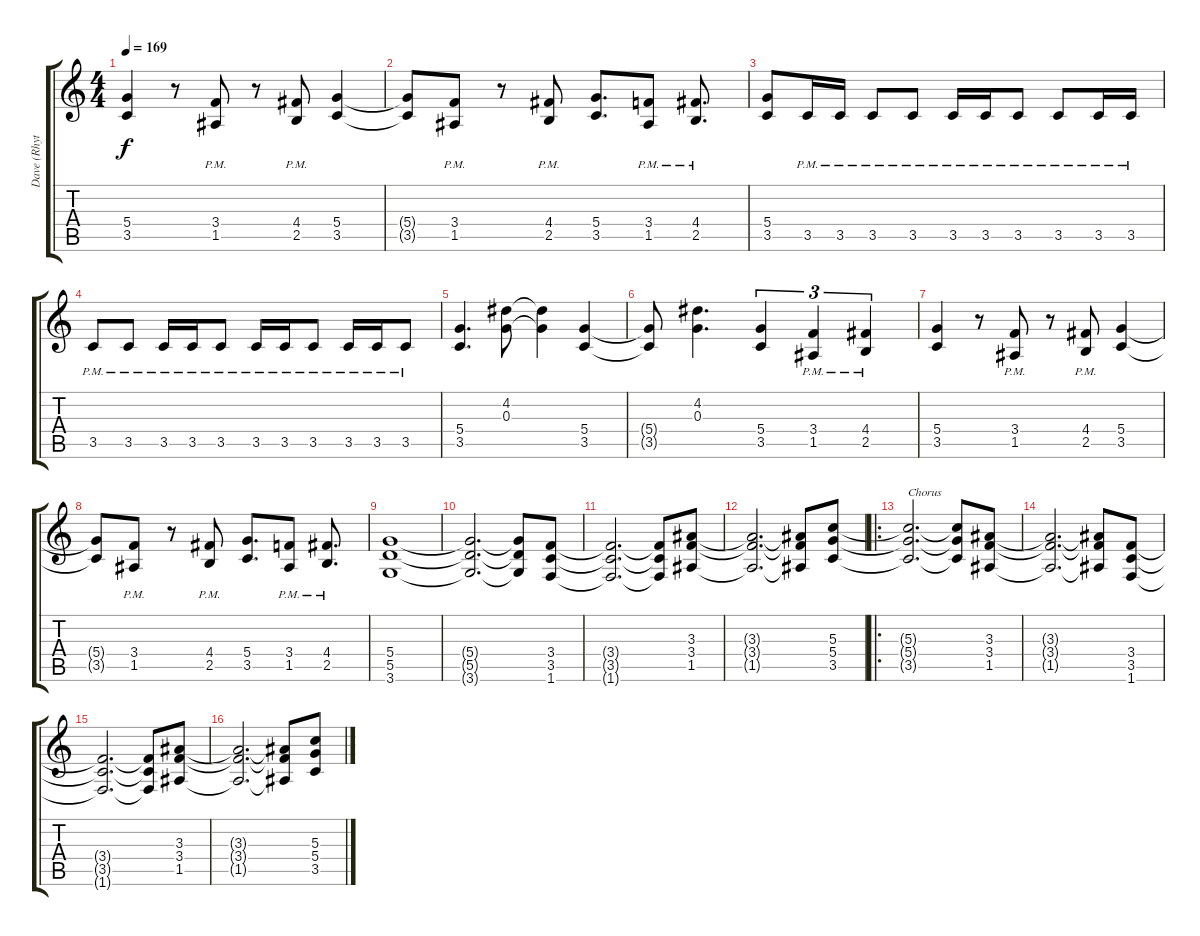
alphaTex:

\track ("Dave (Rhythm)" "Dave (Rhyt") {instrument distortionguitar}
\staff {score tabs}
\tuning (E4 B3 G3 D3 A2 E2) {hide}
\ts (4 4)
\tempo 169
\clef g2
\ks c
(5.4 3.5).4{dy f} r.8 (3.4{pm} 1.5{pm}).8 r.8 (4.4{pm} 2.5{pm}).8 (5.4 3.5).4 |
(5.4{t} 3.5{t}).8 (3.4{pm} 1.5{pm}).8 r.8 (4.4{pm} 2.5{pm}).8 (5.4 3.5).8{d} (3.4{pm} 1.5{pm}).8 (4.4{pm} 2.5{pm}).8{d} |
(5.4 3.5).8 3.5{pm}.16 3.5{pm}.16 3.5{pm}.8 3.5{pm}.8 3.5{pm}.16 3.5{pm}.16 3.5{pm}.8 3.5{pm}.8 3.5{pm}.16 3.5{pm}.16 |
3.5{pm}.8 3.5{pm}.8 3.5{pm}.16 3.5{pm}.16 3.5{pm}.8 3.5{pm}.16 3.5{pm}.16 3.5{pm}.8 3.5{pm}.16 3.5{pm}.16 3.5{pm}.8 |
(5.4 3.5).4{d} (4.2 0.3).8 (4.2{t} 0.3{t}).4 (5.4 3.5).4 |
(5.4{t} 3.5{t}).8 (4.2 0.3).4{d} (5.4 3.5).4{tu (3 2)} (3.4{pm} 1.5{pm}).4{tu (3 2)} (4.4{pm} 2.5{pm}).4{tu (3 2)} |
(5.4 3.5).4 r.8 (3.4{pm} 1.5{pm}).8 r.8 (4.4{pm} 2.5{pm}).8 (5.4 3.5).4 |
(5.4{t} 3.5{t}).8 (3.4{pm} 1.5{pm}).8 r.8 (4.4{pm} 2.5{pm}).8 (5.4 3.5).8{d} (3.4{pm} 1.5{pm}).8 (4.4{pm} 2.5{pm}).8{d} |
(5.4 5.5 3.6).1 |
(5.4{t} 5.5{t} 3.6{t}).2{d} (5.4{t} 5.5{t} 3.6{t}).8 (3.4 3.5 1.6).8 |
(3.4{t} 3.5{t} 1.6{t}).2{d} (3.4{t} 3.5{t} 1.6{t}).8 (3.3 3.4 1.5).8 |
(3.3{t} 3.4{t} 1.5{t}).2{d} (3.3{t} 3.4{t} 1.5{t}).8 (5.3 5.4 3.5).8 |
\ro
(5.3{t} 5.4{t} 3.5{t}).2{d txt "Chorus"} (5.3{t} 5.4{t} 3.5{t}).8 (3.3 3.4 1.5).8 |
(3.3{t} 3.4{t} 1.5{t}).2{d} (3.3{t} 3.4{t} 1.5{t}).8 (3.4 3.5 1.6).8 |
(3.4{t} 3.5{t} 1.6{t}).2{d} (3.4{t} 3.5{t} 1.6{t}).8 (3.3 3.4 1.5).8 |
(3.3{t} 3.4{t} 1.5{t}).2{d} (3.3{t} 3.4{t} 1.5{t}).8 (5.3 5.4 3.5).8
